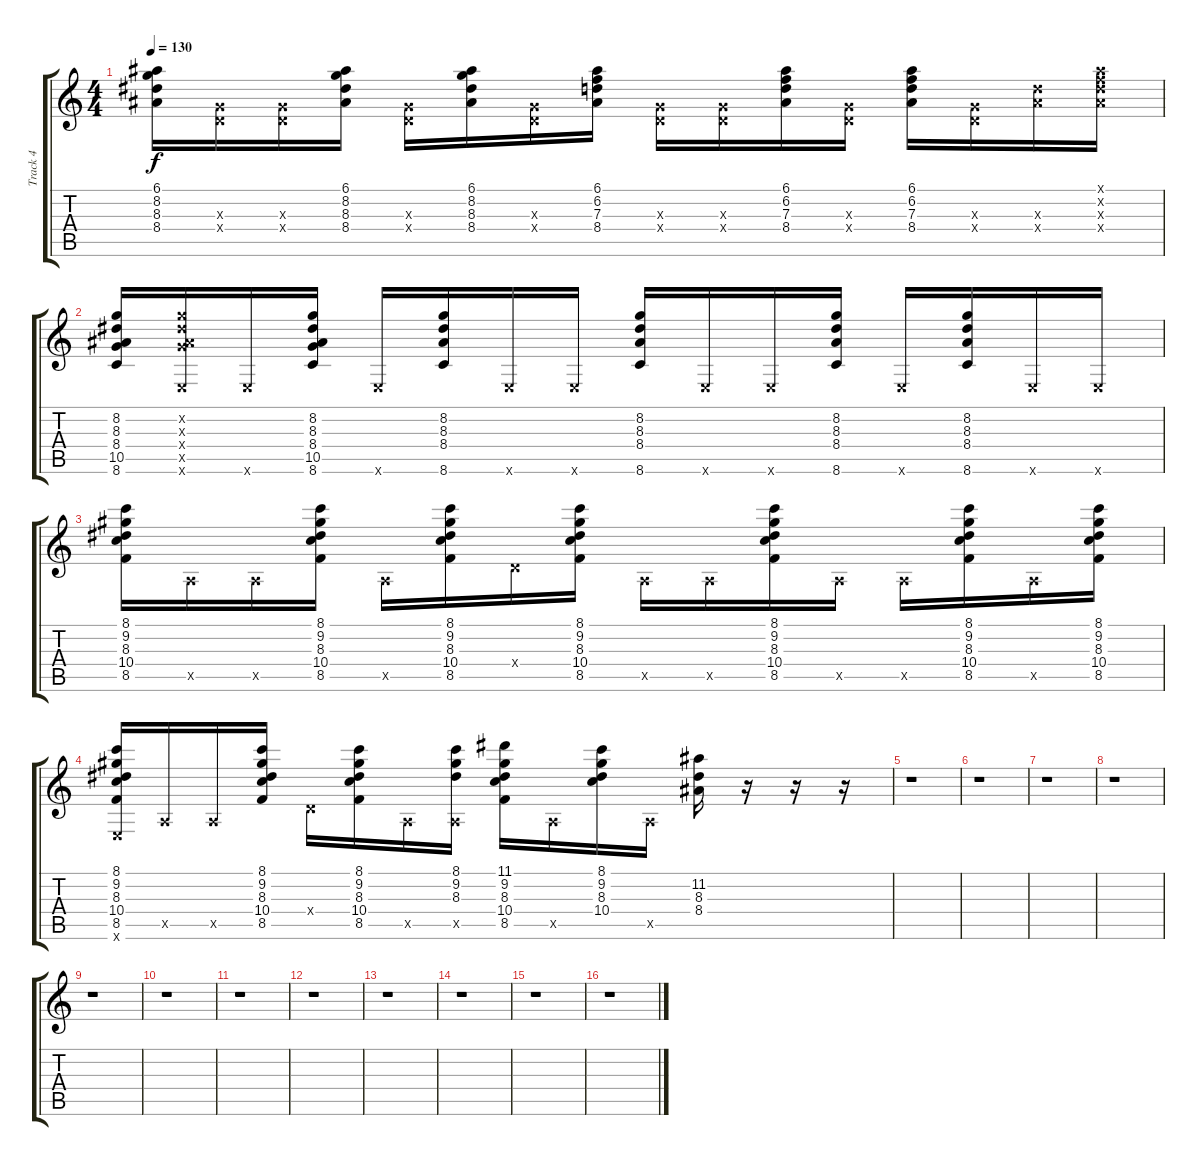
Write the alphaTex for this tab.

\track ("Track 4" "Track 4") {instrument acousticguitarsteel}
\staff {score tabs}
\tuning (E4 B3 G3 D3 A2 E2) {hide}
\ts (4 4)
\tempo 130
\clef g2
\ks c
(6.1 8.2 8.3 8.4).16{dy f} (0.3{x} 0.4{x}).16 (0.3{x} 0.4{x}).16 (6.1 8.2 8.3 8.4).16 (0.3{x} 0.4{x}).16 (6.1 8.2 8.3 8.4).16 (0.3{x} 0.4{x}).16 (6.1 6.2 7.3 8.4).16 (0.3{x} 0.4{x}).16 (0.3{x} 0.4{x}).16 (6.1 6.2 7.3 8.4).16 (0.3{x} 0.4{x}).16 (6.1 6.2 7.3 8.4).16 (0.3{x} 0.4{x}).16 (7.3{x} 8.4{x}).16 (6.1{x} 6.2{x} 7.3{x} 8.4{x}).16 |
(8.2 8.3 8.4 10.5 8.6).16 (8.2{x} 8.3{x} 8.4{x} 10.5{x} 0.6{x}).16 0.6{x}.16 (8.2 8.3 8.4 10.5 8.6).16 0.6{x}.16 (8.2 8.3 8.4 8.6).16 0.6{x}.16 0.6{x}.16 (8.2 8.3 8.4 8.6).16 0.6{x}.16 0.6{x}.16 (8.2 8.3 8.4 8.6).16 0.6{x}.16 (8.2 8.3 8.4 8.6).16 0.6{x}.16 0.6{x}.16 |
(8.1 9.2 8.3 10.4 8.5).16 0.5{x}.16 0.5{x}.16 (8.1 9.2 8.3 10.4 8.5).16 0.5{x}.16 (8.1 9.2 8.3 10.4 8.5).16 0.4{x}.16 (8.1 9.2 8.3 10.4 8.5).16 0.5{x}.16 0.5{x}.16 (8.1 9.2 8.3 10.4 8.5).16 0.5{x}.16 0.5{x}.16 (8.1 9.2 8.3 10.4 8.5).16 0.5{x}.16 (8.1 9.2 8.3 10.4 8.5).16 |
(8.1 9.2 8.3 10.4 8.5 0.6{x}).16 0.5{x}.16 0.5{x}.16 (8.1 9.2 8.3 10.4 8.5).16 0.4{x}.16 (8.1 9.2 8.3 10.4 8.5).16 0.5{x}.16 (8.1 9.2 8.3 0.5{x}).16 (11.1 9.2 8.3 10.4 8.5).16 0.5{x}.16 (8.1 9.2 8.3 10.4).16 0.5{x}.16 (11.2 8.3 8.4).16 r.16 r.16 r.16 |
r.1 |
r.1 |
r.1 |
r.1 |
r.1 |
r.1 |
r.1 |
r.1 |
r.1 |
r.1 |
r.1 |
r.1
